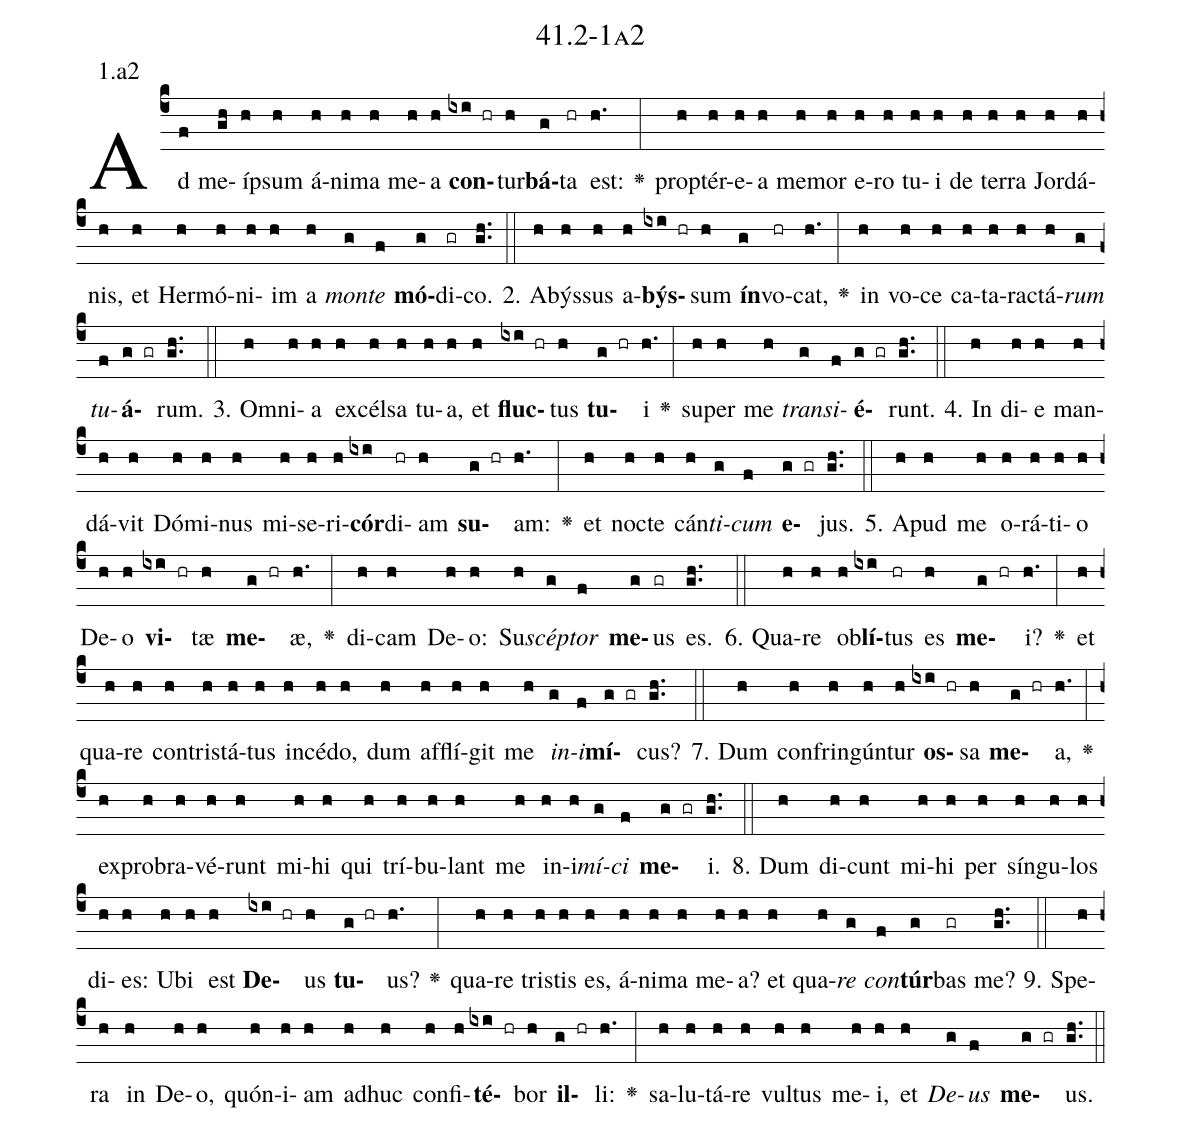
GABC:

name: 41.2-1a2;
annotation: 1.a2;
%%
(c4)Ad(f) me(gh)íp(h)sum(h) á(h)ni(h)ma(h) me(h)a(h) <b>con</b>(ixi hr)tur(h)<b>bá</b>(g)ta(hr) est:(h.) <v>\greheightstar</v>(:) prop(h)tér(h)e(h)a(h) me(h)mor(h) e(h)ro(h) tu(h)i(h) de(h) ter(h)ra(h) Jor(h)dá(h)nis,(h) et(h) Her(h)mó(h)ni(h)im(h) a(h) <i>mon</i>(g)<i>te</i>(f) <b>mó</b>(g)di(gr)co.(gh..) (::)
2. A(h)býs(h)sus(h) a(h)<b>býs</b>(ixi hr)sum(h) <b>ín</b>(g)vo(hr)cat,(h.) <v>\greheightstar</v>(:) in(h) vo(h)ce(h) ca(h)ta(h)rac(h)tá(h)<i>rum</i>(g) <i>tu</i>(f)<b>á</b>(g gr)rum.(gh..) (::)
3. Om(h)ni(h)a(h) ex(h)cél(h)sa(h) tu(h)a,(h) et(h) <b>fluc</b>(ixi hr)tus(h) <b>tu</b>(g hr)i(h.) <v>\greheightstar</v>(:) su(h)per(h) me(h) <i>trans</i>(g)<i>i</i>(f)<b>é</b>(g gr)runt.(gh..) (::)
4. In(h) di(h)e(h) man(h)dá(h)vit(h) Dó(h)mi(h)nus(h) mi(h)se(h)ri(h)<b>cór</b>(ixi)di(hr)am(h) <b>su</b>(g hr)am:(h.) <v>\greheightstar</v>(:) et(h) noc(h)te(h) cán(h)<i>ti</i>(g)<i>cum</i>(f) <b>e</b>(g gr)jus.(gh..) (::)
5. A(h)pud(h) me(h) o(h)rá(h)ti(h)o(h) De(h)o(h) <b>vi</b>(ixi hr)tæ(h) <b>me</b>(g hr)æ,(h.) <v>\greheightstar</v>(:) di(h)cam(h) De(h)o:(h) Su(h)<i>scép</i>(g)<i>tor</i>(f) <b>me</b>(g)us(gr) es.(gh..) (::)
6. Qua(h)re(h) ob(h)<b>lí</b>(ixi)tus(hr) es(h) <b>me</b>(g hr)i?(h.) <v>\greheightstar</v>(:) et(h) qua(h)re(h) con(h)tris(h)tá(h)tus(h) in(h)cé(h)do,(h) dum(h) af(h)flí(h)git(h) me(h) <i>in</i>(g)<i>i</i>(f)<b>mí</b>(g gr)cus?(gh..) (::)
7. Dum(h) con(h)frin(h)gún(h)tur(h) <b>os</b>(ixi hr)sa(h) <b>me</b>(g hr)a,(h.) <v>\greheightstar</v>(:) ex(h)pro(h)bra(h)vé(h)runt(h) mi(h)hi(h) qui(h) trí(h)bu(h)lant(h) me(h) in(h)i(h)<i>mí</i>(g)<i>ci</i>(f) <b>me</b>(g gr)i.(gh..) (::)
8. Dum(h) di(h)cunt(h) mi(h)hi(h) per(h) sín(h)gu(h)los(h) di(h)es:(h) U(h)bi(h) est(h) <b>De</b>(ixi hr)us(h) <b>tu</b>(g hr)us?(h.) <v>\greheightstar</v>(:) qua(h)re(h) tris(h)tis(h) es,(h) á(h)ni(h)ma(h) me(h)a?(h) et(h) qua(h)<i>re</i>(g) <i>con</i>(f)<b>túr</b>(g)bas(gr) me?(gh..) (::)
9. Spe(h)ra(h) in(h) De(h)o,(h) quón(h)i(h)am(h) ad(h)huc(h) con(h)fi(h)<b>té</b>(ixi hr)bor(h) <b>il</b>(g hr)li:(h.) <v>\greheightstar</v>(:) sa(h)lu(h)tá(h)re(h) vul(h)tus(h) me(h)i,(h) et(h) <i>De</i>(g)<i>us</i>(f) <b>me</b>(g gr)us.(gh..) (::)
